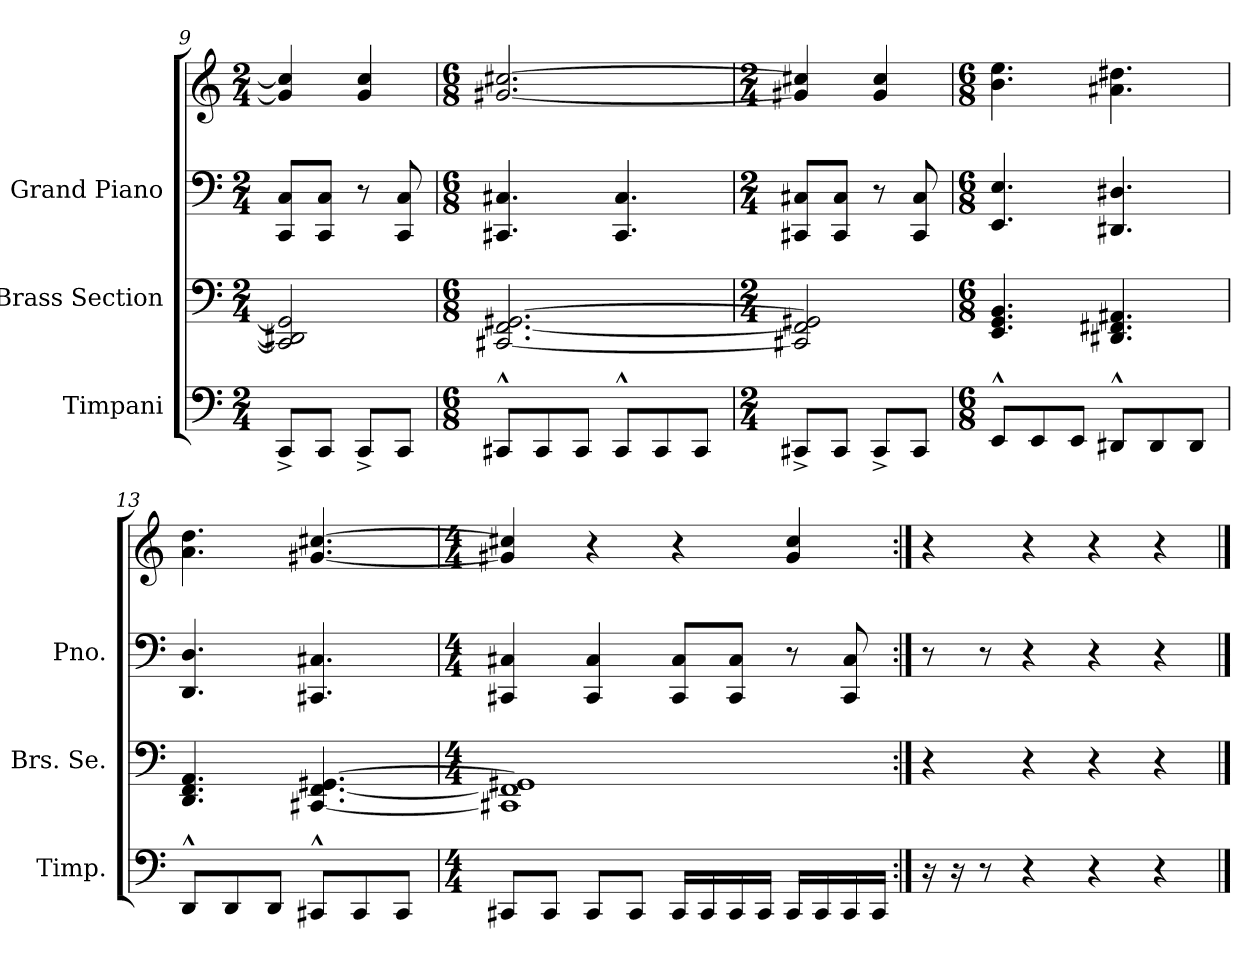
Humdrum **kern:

**kern	**kern	**kern	**kern
*part3	*part2	*part1	*part1
*staff4	*staff3	*staff2	*staff1
*I"Timpani	*I"Brass Section	*I"Grand Piano	*
*I'Timp.	*I'Brs. Se.	*I'Pno.	*
*clefF4	*clefF4	*clefF4	*clefG2
*k[]	*k[]	*k[]	*k[]
*M2/4	*M2/4	*M2/4	*M2/4
=9	=9	=9	=9
8CC^L	2CC] 2GG] 2DD#X]	8C 8CCL	4g] 4cc]
8CCJ	.	8C 8CCJ	.
8CC^L	.	8r	4g 4cc
8CCJ	.	8C 8CC	.
=10	=10	=10	=10
*M6/8	*M6/8	*M6/8	*M6/8
8CC#X^^L	[2.CC#X [2.GG#X [2.FF	4.C#X 4.CC#X	[2.g#X [2.cc#X
8CC#	.	.	.
8CC#J	.	.	.
8CC#^^L	.	4.C# 4.CC#	.
8CC#	.	.	.
8CC#J	.	.	.
=11	=11	=11	=11
*M2/4	*M2/4	*M2/4	*M2/4
8CC#X^L	2CC#X] 2GG#X] 2FF]	8C#X 8CC#XL	4g#X] 4cc#X]
8CC#J	.	8C# 8CC#J	.
8CC#^L	.	8r	4g# 4cc#
8CC#J	.	8C# 8CC#	.
=12	=12	=12	=12
*M6/8	*M6/8	*M6/8	*M6/8
8EE^^L	4.EE 4.BB 4.GG	4.E 4.EE	4.b 4.ee
8EE	.	.	.
8EEJ	.	.	.
8DD#X^^L	4.DD#X 4.FF#X 4.AA#X	4.D#X 4.DD#X	4.dd#X 4.a#X
8DD#	.	.	.
8DD#J	.	.	.
=13	=13	=13	=13
8DD^^L	4.DD 4.FF 4.AA	4.D 4.DD	4.dd 4.a
8DD	.	.	.
8DDJ	.	.	.
8CC#X^^L	[4.CC#X [4.FF [4.GG#X	4.C#X 4.CC#X	[4.cc#X [4.g#X
8CC#	.	.	.
8CC#J	.	.	.
=14	=14	=14	=14
*M4/4	*M4/4	*M4/4	*M4/4
8CC#XL	1CC#X] 1FF] 1GG#X]	4C#X 4CC#X	4cc#X] 4g#X]
8CC#J	.	.	.
8CC#L	.	4C# 4CC#	4r
8CC#J	.	.	.
16CC#LL	.	8CC# 8C#L	4r
16CC#	.	.	.
16CC#	.	8CC# 8C#J	.
16CC#JJ	.	.	.
16CC#LL	.	8r	4cc# 4g#
16CC#	.	.	.
16CC#	.	8CC# 8C#	.
16CC#JJ	.	.	.
=15:|!	=15:|!	=15:|!	=15:|!
16r	4r	8r	4r
16r	.	.	.
8r	.	8r	.
4r	4r	4r	4r
4r	4r	4r	4r
4r	4r	4r	4r
==	==	==	==
*-	*-	*-	*-
